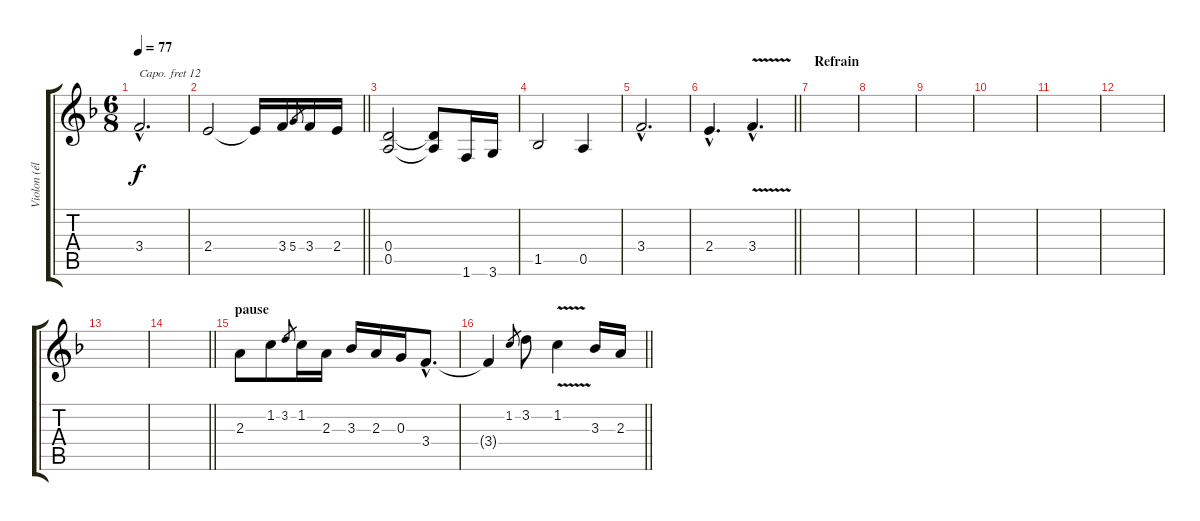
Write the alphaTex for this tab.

\track ("Violon (électrique)" "Violon (él") {instrument flute}
\staff {score tabs}
\capo 12
\tuning (E4 B3 G3 D3 A2 E2) {hide}
\ts (6 8)
\tempo 77
\clef g2
\ks f
3.4{hac}.2{d dy f} |
\barLineRight lightlight
2.4.2 2.4{t}.16 3.4.16 5.4.8{gr} 3.4.16 2.4.16 |
(0.4 0.5).2 (0.4{t} 0.5{t}).8 1.6.16 3.6.16 |
1.5.2 0.5.4 |
3.4{hac}.2{d} |
\barLineRight lightlight
2.4{hac}.4{d} 3.4{v hac}.4{d} |
\section ("" "Refrain")
|
|
|
|
|
|
|
\barLineRight lightlight
|
\section ("" "pause")
2.3.8{volume 16} 1.2.8 3.2.8{gr} 1.2.16 2.3.16 3.3.16 2.3.16 0.3.16 3.4{hac}.8{d} |
\barLineRight lightlight
3.4{t}.4 1.2.8{gr} 3.2.8 1.2{v}.4 3.3.16 2.3.16
